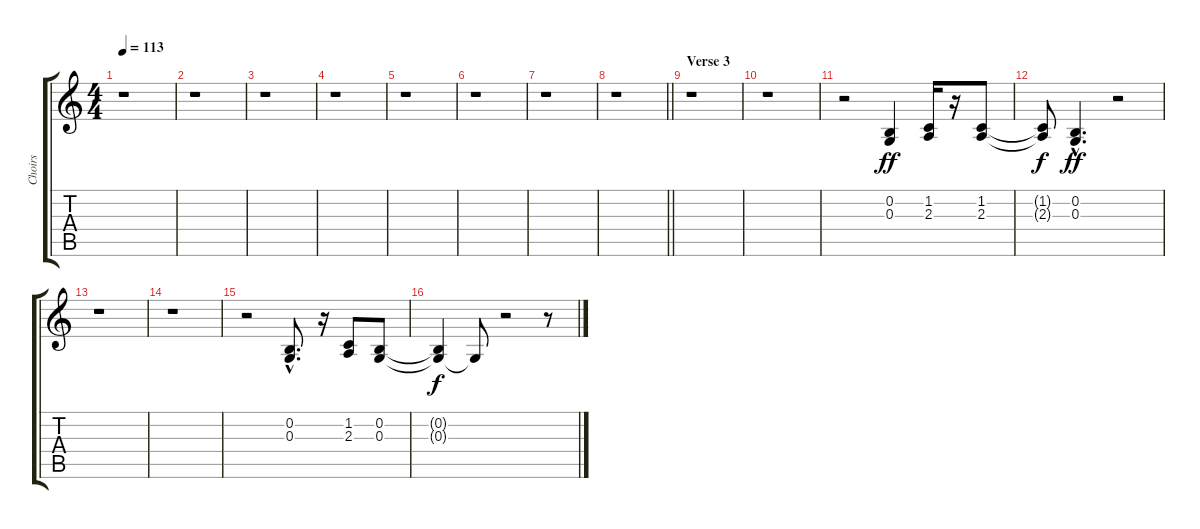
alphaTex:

\track ("Choirs" "Choirs") {instrument choiraahs}
\staff {score tabs}
\tuning (E4 B3 G3 D3 A2 E2) {hide}
\ts (4 4)
\tempo 113
\clef g2
\ks c
r.1{dy ff} |
r.1 |
r.1 |
r.1 |
r.1 |
r.1 |
r.1 |
\barLineRight lightlight
r.1 |
\section ("" "Verse 3")
r.1 |
r.1 |
r.2 (0.2 0.3).4 (1.2 2.3).16 r.16 (1.2 2.3).8 |
(1.2{t} 2.3{t}).8{dy f} (0.2{hac} 0.3{hac}).4{d dy ff} r.2 |
r.1 |
r.1 |
r.2 (0.2{hac} 0.3{hac}).8{d} r.16 (1.2 2.3).8 (0.2 0.3).8 |
(0.2{t} 0.3{t}).4{dy f} 0.3{t}.8 r.2 r.8
